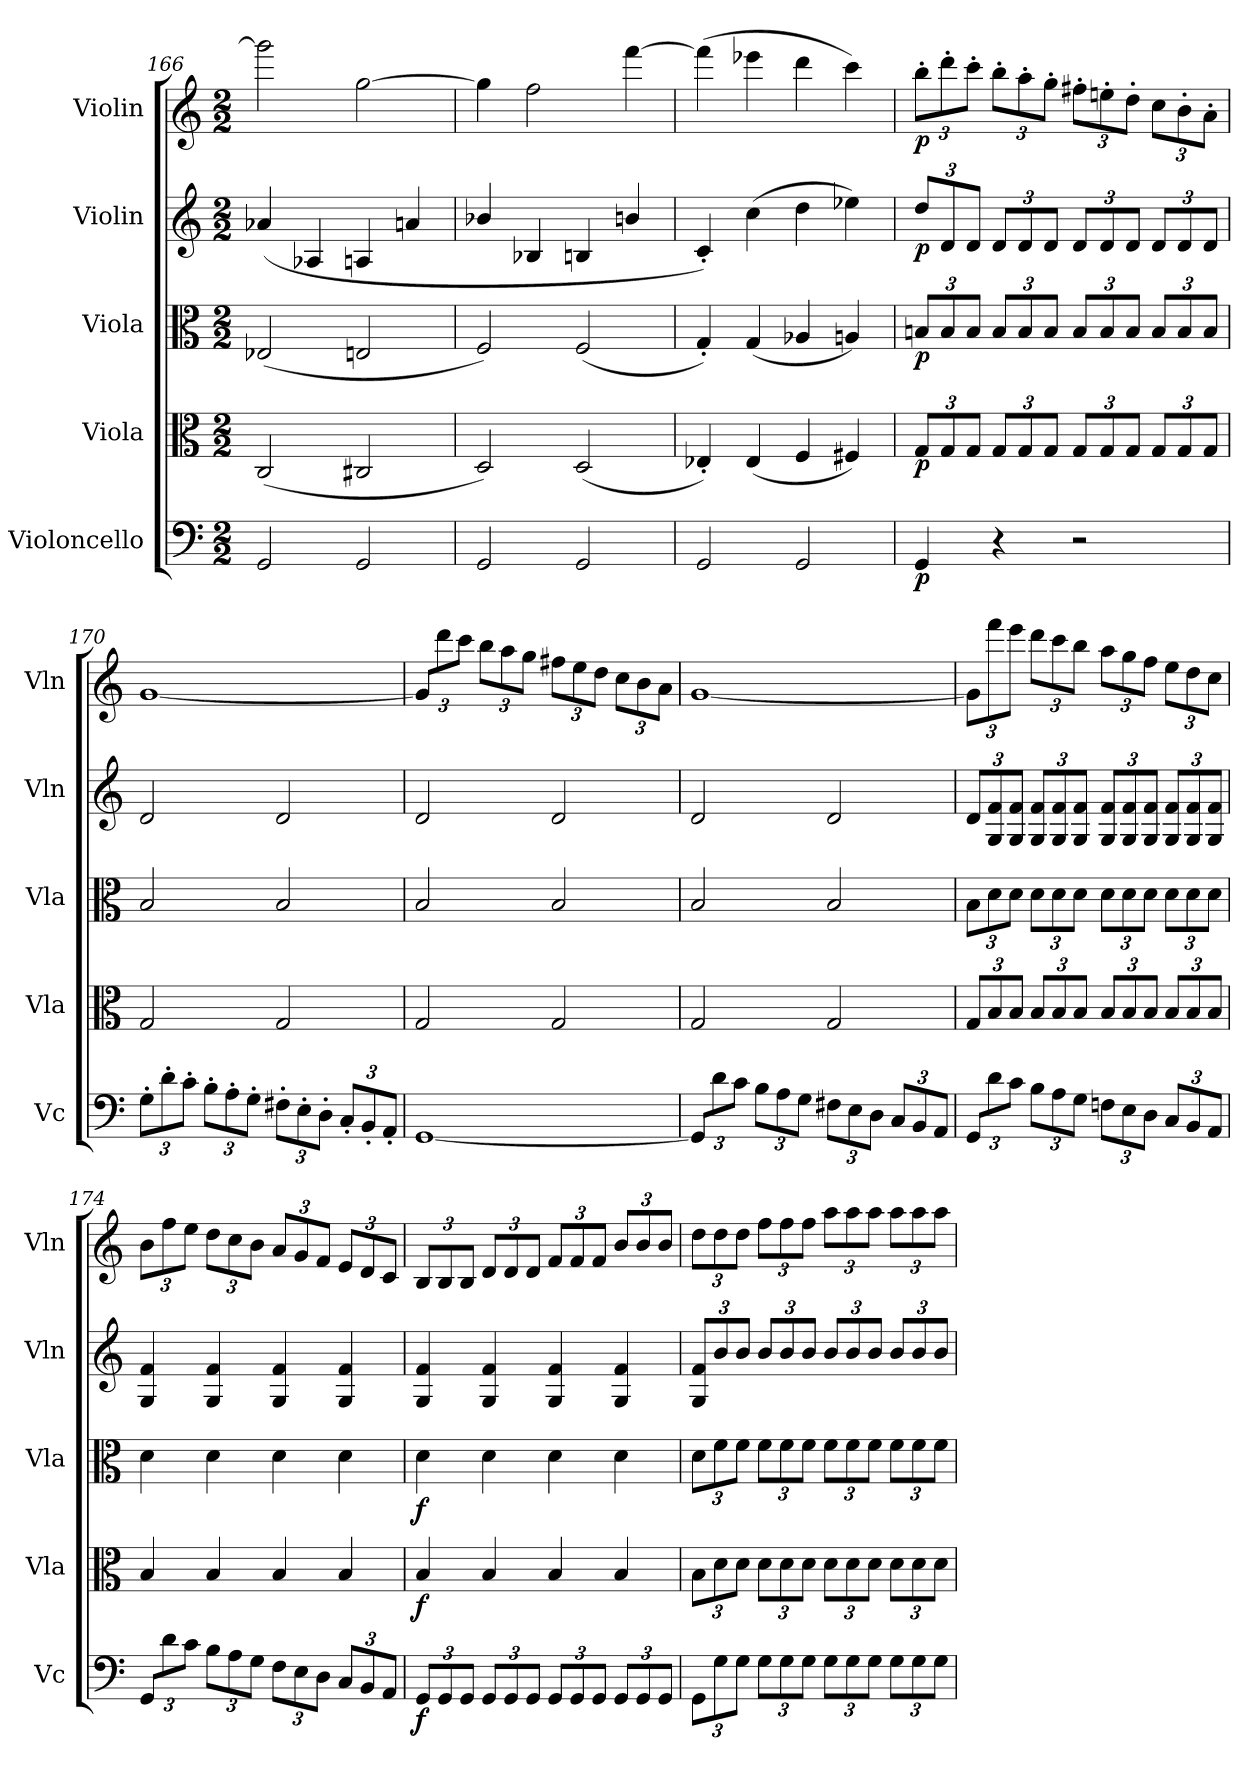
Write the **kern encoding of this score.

**kern	**dynam	**kern	**dynam	**kern	**dynam	**kern	**dynam	**kern	**dynam
*part5	*part5	*part4	*part4	*part3	*part3	*part2	*part2	*part1	*part1
*staff5	*staff5	*staff4	*staff4	*staff3	*staff3	*staff2	*staff2	*staff1	*staff1
*I"Violoncello	*	*I"Viola	*	*I"Viola	*	*I"Violin	*	*I"Violin	*
*I'Vc	*	*I'Vla	*	*I'Vla	*	*I'Vln	*	*I'Vln	*
*clefF4	*	*clefC3	*	*clefC3	*	*clefG2	*	*clefG2	*
*k[]	*	*k[]	*	*k[]	*	*k[]	*	*k[]	*
*M2/2	*	*M2/2	*	*M2/2	*	*M2/2	*	*M2/2	*
=166	=166	=166	=166	=166	=166	=166	=166	=166	=166
2GG/	.	(2C/	.	(2E-X/	.	(4a-X/	.	2ggg\]	.
.	.	.	.	.	.	4A-X/	.	.	.
2GG/	.	2C#X/	.	2En/	.	4An/	.	[2gg\	.
.	.	.	.	.	.	4an/	.	.	.
=167	=167	=167	=167	=167	=167	=167	=167	=167	=167
2GG/	.	2D/)	.	2F/)	.	4b-X/	.	4gg\]	.
.	.	.	.	.	.	4B-X/	.	2ff\	.
2GG/	.	(2D/	.	(2F/	.	4Bn/	.	.	.
.	.	.	.	.	.	4bn/	.	[4fff\	.
=168	=168	=168	=168	=168	=168	=168	=168	=168	=168
2GG/	.	4E-X'/)	.	4G'/)	.	4c'/)	.	(4fff\]	.
.	.	(4E-/	.	(4G/	.	(4cc\	.	4eee-X\	.
2GG/	.	4F/	.	4A-X/	.	4dd\	.	4ddd\	.
.	.	4F#X/)	.	4An/)	.	4ee-X\)	.	4ccc\)	.
=169	=169	=169	=169	=169	=169	=169	=169	=169	=169
4GG/	p	12G/L	p	12Bn/L	p	12dd/L	p	12bb'\L	p
.	.	12G/	.	12B/	.	12d/	.	12ddd'\	.
.	.	12G/J	.	12B/J	.	12d/J	.	12ccc'\J	.
4r	.	12G/L	.	12B/L	.	12d/L	.	12bb'\L	.
.	.	12G/	.	12B/	.	12d/	.	12aa'\	.
.	.	12G/J	.	12B/J	.	12d/J	.	12gg'\J	.
2r	.	12G/L	.	12B/L	.	12d/L	.	12ff#X'\L	.
.	.	12G/	.	12B/	.	12d/	.	12een'\	.
.	.	12G/J	.	12B/J	.	12d/J	.	12dd'\J	.
.	.	12G/L	.	12B/L	.	12d/L	.	12cc\L	.
.	.	12G/	.	12B/	.	12d/	.	12b'\	.
.	.	12G/J	.	12B/J	.	12d/J	.	12a'\J	.
=170	=170	=170	=170	=170	=170	=170	=170	=170	=170
12G'\L	.	2G/	.	2B/	.	2d/	.	[1g	.
12d'\	.	.	.	.	.	.	.	.	.
12c'\J	.	.	.	.	.	.	.	.	.
12B'\L	.	.	.	.	.	.	.	.	.
12A'\	.	.	.	.	.	.	.	.	.
12G'\J	.	.	.	.	.	.	.	.	.
12F#X'\L	.	2G/	.	2B/	.	2d/	.	.	.
12E'\	.	.	.	.	.	.	.	.	.
12D'\J	.	.	.	.	.	.	.	.	.
12C'/L	.	.	.	.	.	.	.	.	.
12BB'/	.	.	.	.	.	.	.	.	.
12AA'/J	.	.	.	.	.	.	.	.	.
=171	=171	=171	=171	=171	=171	=171	=171	=171	=171
[1GG	.	2G/	.	2B/	.	2d/	.	12g/L]	.
.	.	.	.	.	.	.	.	12ddd\	.
.	.	.	.	.	.	.	.	12ccc\J	.
.	.	.	.	.	.	.	.	12bb\L	.
.	.	.	.	.	.	.	.	12aa\	.
.	.	.	.	.	.	.	.	12gg\J	.
.	.	2G/	.	2B/	.	2d/	.	12ff#X\L	.
.	.	.	.	.	.	.	.	12ee\	.
.	.	.	.	.	.	.	.	12dd\J	.
.	.	.	.	.	.	.	.	12cc\L	.
.	.	.	.	.	.	.	.	12b\	.
.	.	.	.	.	.	.	.	12a\J	.
=172	=172	=172	=172	=172	=172	=172	=172	=172	=172
12GG/L]	.	2G/	.	2B/	.	2d/	.	[1g	.
12d\	.	.	.	.	.	.	.	.	.
12c\J	.	.	.	.	.	.	.	.	.
12B\L	.	.	.	.	.	.	.	.	.
12A\	.	.	.	.	.	.	.	.	.
12G\J	.	.	.	.	.	.	.	.	.
12F#X\L	.	2G/	.	2B/	.	2d/	.	.	.
12E\	.	.	.	.	.	.	.	.	.
12D\J	.	.	.	.	.	.	.	.	.
12C/L	.	.	.	.	.	.	.	.	.
12BB/	.	.	.	.	.	.	.	.	.
12AA/J	.	.	.	.	.	.	.	.	.
=173	=173	=173	=173	=173	=173	=173	=173	=173	=173
12GG/L	.	12G/L	.	12B\L	.	12d/L	.	12g/L]	.
12d\	.	12B/	.	12d\	.	12G/ 12f/	.	12fff\	.
12c\J	.	12B/J	.	12d\J	.	12G/ 12f/J	.	12eee\J	.
12B\L	.	12B/L	.	12d\L	.	12G/ 12f/L	.	12ddd\L	.
12A\	.	12B/	.	12d\	.	12G/ 12f/	.	12ccc\	.
12G\J	.	12B/J	.	12d\J	.	12G/ 12f/J	.	12bb\J	.
12Fn\L	.	12B/L	.	12d\L	.	12G/ 12f/L	.	12aa\L	.
12E\	.	12B/	.	12d\	.	12G/ 12f/	.	12gg\	.
12D\J	.	12B/J	.	12d\J	.	12G/ 12f/J	.	12ff\J	.
12C/L	.	12B/L	.	12d\L	.	12G/ 12f/L	.	12ee\L	.
12BB/	.	12B/	.	12d\	.	12G/ 12f/	.	12dd\	.
12AA/J	.	12B/J	.	12d\J	.	12G/ 12f/J	.	12cc\J	.
=174	=174	=174	=174	=174	=174	=174	=174	=174	=174
12GG/L	.	4B/	.	4d\	.	4G/ 4f/	.	12b\L	.
12d\	.	.	.	.	.	.	.	12ff\	.
12c\J	.	.	.	.	.	.	.	12ee\J	.
12B\L	.	4B/	.	4d\	.	4G/ 4f/	.	12dd\L	.
12A\	.	.	.	.	.	.	.	12cc\	.
12G\J	.	.	.	.	.	.	.	12b\J	.
12F\L	.	4B/	.	4d\	.	4G/ 4f/	.	12a/L	.
12E\	.	.	.	.	.	.	.	12g/	.
12D\J	.	.	.	.	.	.	.	12f/J	.
12C/L	.	4B/	.	4d\	.	4G/ 4f/	.	12e/L	.
12BB/	.	.	.	.	.	.	.	12d/	.
12AA/J	.	.	.	.	.	.	.	12c/J	.
=175	=175	=175	=175	=175	=175	=175	=175	=175	=175
12GG/L	f	4B/	f	4d\	f	4G/ 4f/	.	12B/L	.
12GG/	.	.	.	.	.	.	.	12B/	.
12GG/J	.	.	.	.	.	.	.	12B/J	.
12GG/L	.	4B/	.	4d\	.	4G/ 4f/	.	12d/L	.
12GG/	.	.	.	.	.	.	.	12d/	.
12GG/J	.	.	.	.	.	.	.	12d/J	.
12GG/L	.	4B/	.	4d\	.	4G/ 4f/	.	12f/L	.
12GG/	.	.	.	.	.	.	.	12f/	.
12GG/J	.	.	.	.	.	.	.	12f/J	.
12GG/L	.	4B/	.	4d\	.	4G/ 4f/	.	12b/L	.
12GG/	.	.	.	.	.	.	.	12b/	.
12GG/J	.	.	.	.	.	.	.	12b/J	.
=176	=176	=176	=176	=176	=176	=176	=176	=176	=176
12GG\L	.	12B\L	.	12d\L	.	12G/ 12f/L	.	12dd\L	.
12G\	.	12d\	.	12f\	.	12b/	.	12dd\	.
12G\J	.	12d\J	.	12f\J	.	12b/J	.	12dd\J	.
12G\L	.	12d\L	.	12f\L	.	12b/L	.	12ff\L	.
12G\	.	12d\	.	12f\	.	12b/	.	12ff\	.
12G\J	.	12d\J	.	12f\J	.	12b/J	.	12ff\J	.
12G\L	.	12d\L	.	12f\L	.	12b/L	.	12aa\L	.
12G\	.	12d\	.	12f\	.	12b/	.	12aa\	.
12G\J	.	12d\J	.	12f\J	.	12b/J	.	12aa\J	.
12G\L	.	12d\L	.	12f\L	.	12b/L	.	12aa\L	.
12G\	.	12d\	.	12f\	.	12b/	.	12aa\	.
12G\J	.	12d\J	.	12f\J	.	12b/J	.	12aa\J	.
=	=	=	=	=	=	=	=	=	=
*-	*-	*-	*-	*-	*-	*-	*-	*-	*-
